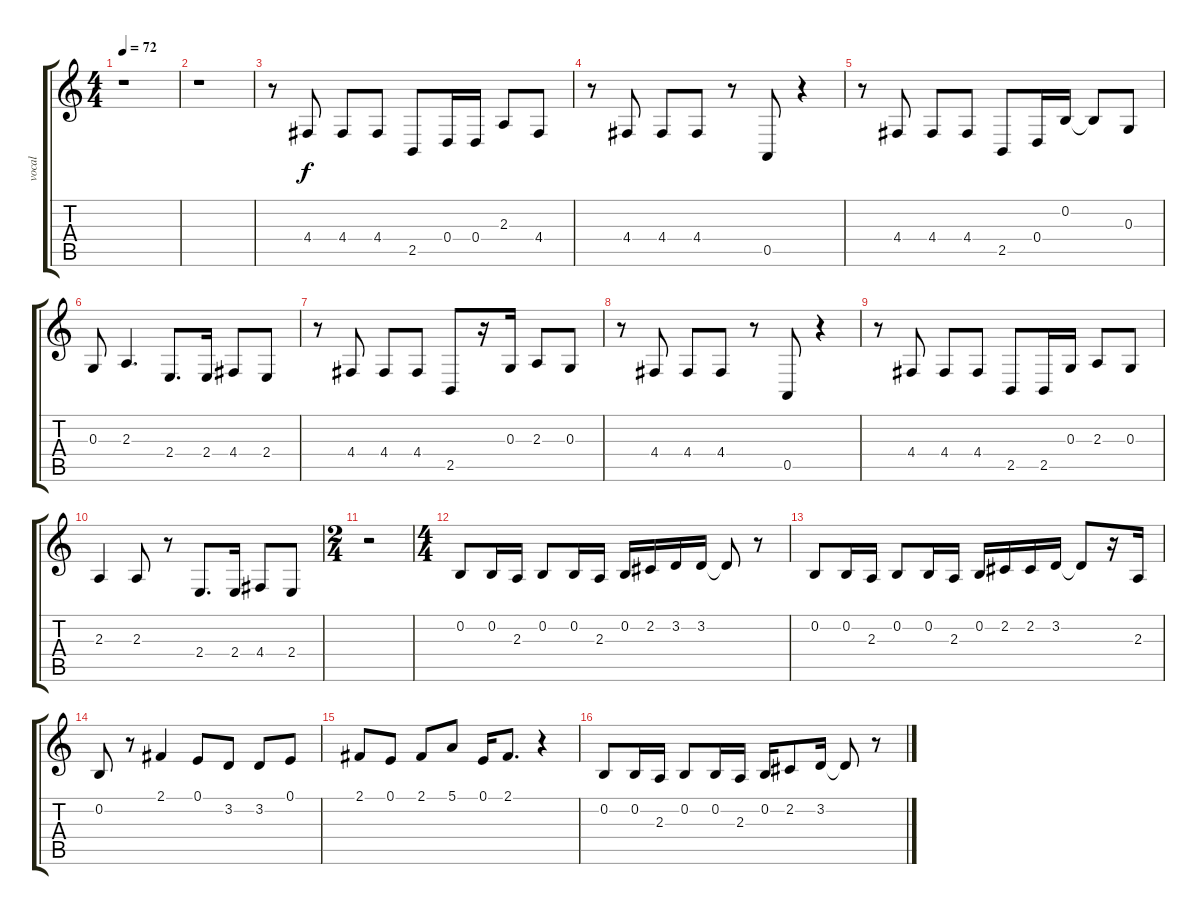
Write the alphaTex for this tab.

\track ("vocal" "vocal") {instrument pad7halo}
\staff {score tabs}
\tuning (E4 B3 G3 D3 A2 E2) {hide}
\ts (4 4)
\tempo 72
\clef g2
\ks c
r.1{dy f instrument pad7halo} |
r.1 |
r.8 4.4.8 4.4.8 4.4.8 2.5.8 0.4.16 0.4.16 2.3.8 4.4.8 |
r.8 4.4.8 4.4.8 4.4.8 r.8 0.5.8 r.4 |
r.8 4.4.8 4.4.8 4.4.8 2.5.8 0.4.16 0.2.16 0.2{t}.8 0.3.8 |
0.3.8 2.3.4{d} 2.4.8{d} 2.4.16 4.4.8 2.4.8 |
r.8 4.4.8 4.4.8 4.4.8 2.5.8 r.16 0.3.16 2.3.8 0.3.8 |
r.8 4.4.8 4.4.8 4.4.8 r.8 0.5.8 r.4 |
r.8 4.4.8 4.4.8 4.4.8 2.5.8 2.5.16 0.3.16 2.3.8 0.3.8 |
2.3.4 2.3.8 r.8 2.4.8{d} 2.4.16 4.4.8 2.4.8 |
\ts (2 4)
r.2 |
\ts (4 4)
0.2.8 0.2.16 2.3.16 0.2.8 0.2.16 2.3.16 0.2.16 2.2.16 3.2.16 3.2.16 3.2{t}.8 r.8 |
0.2.8 0.2.16 2.3.16 0.2.8 0.2.16 2.3.16 0.2.16 2.2.16 2.2.16 3.2.16 3.2{t}.8 r.16 2.3.16 |
0.2.8 r.8 2.1.4 0.1.8 3.2.8 3.2.8 0.1.8 |
2.1.8 0.1.8 2.1.8 5.1.8 0.1.16 2.1.8{d} r.4 |
0.2.8 0.2.16 2.3.16 0.2.8 0.2.16 2.3.16 0.2.16 2.2.8 3.2.16 3.2{t}.8 r.8
